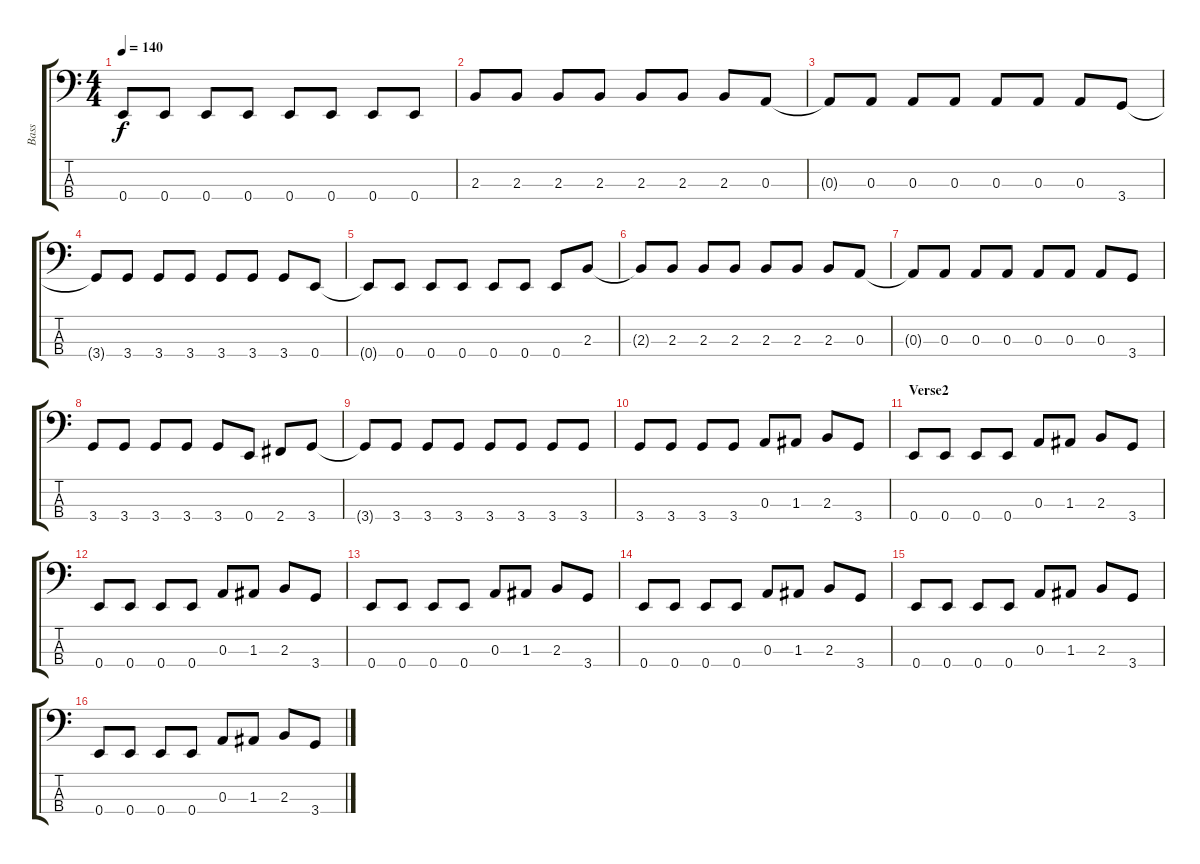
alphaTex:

\track ("Bass" "Bass") {instrument electricbasspick}
\staff {score tabs}
\tuning (G2 D2 A1 E1) {hide}
\ts (4 4)
\tempo 140
\clef f4
\ks c
0.4{t}.8{dy f} 0.4.8 0.4.8 0.4.8 0.4.8 0.4.8 0.4.8 0.4.8 |
2.3.8 2.3.8 2.3.8 2.3.8 2.3.8 2.3.8 2.3.8 0.3.8 |
0.3{t}.8 0.3.8 0.3.8 0.3.8 0.3.8 0.3.8 0.3.8 3.4.8 |
3.4{t}.8 3.4.8 3.4.8 3.4.8 3.4.8 3.4.8 3.4.8 0.4.8 |
0.4{t}.8 0.4.8 0.4.8 0.4.8 0.4.8 0.4.8 0.4.8 2.3.8 |
2.3{t}.8 2.3.8 2.3.8 2.3.8 2.3.8 2.3.8 2.3.8 0.3.8 |
0.3{t}.8 0.3.8 0.3.8 0.3.8 0.3.8 0.3.8 0.3.8 3.4.8 |
3.4.8 3.4.8 3.4.8 3.4.8 3.4.8 0.4.8 2.4.8 3.4.8 |
3.4{t}.8 3.4.8 3.4.8 3.4.8 3.4.8 3.4.8 3.4.8 3.4.8 |
3.4.8 3.4.8 3.4.8 3.4.8 0.3.8 1.3.8 2.3.8 3.4.8 |
\section ("" "Verse2")
0.4.8 0.4.8 0.4.8 0.4.8 0.3.8 1.3.8 2.3.8 3.4.8 |
0.4.8 0.4.8 0.4.8 0.4.8 0.3.8 1.3.8 2.3.8 3.4.8 |
0.4.8 0.4.8 0.4.8 0.4.8 0.3.8 1.3.8 2.3.8 3.4.8 |
0.4.8 0.4.8 0.4.8 0.4.8 0.3.8 1.3.8 2.3.8 3.4.8 |
0.4.8 0.4.8 0.4.8 0.4.8 0.3.8 1.3.8 2.3.8 3.4.8 |
0.4.8 0.4.8 0.4.8 0.4.8 0.3.8 1.3.8 2.3.8 3.4.8
